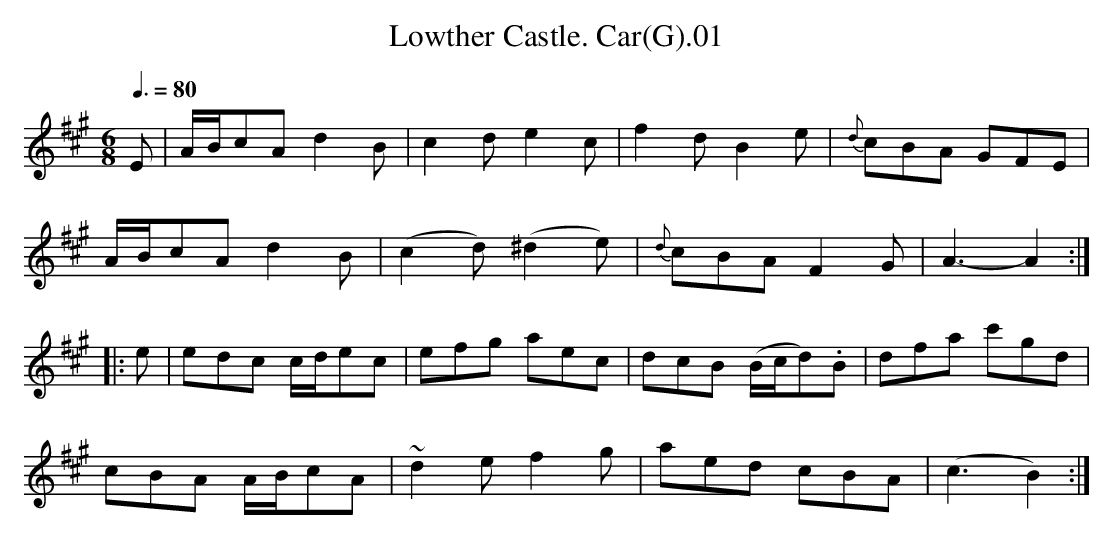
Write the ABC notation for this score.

X:1
T:Lowther Castle. Car(G).01
M:6/8
L:1/8
Q:3/8=80
K:A
E|A/B/cA d2B|c2d e2c|f2d B2e|{d}cBA GFE|
A/B/cA d2B|(c2d) (^d2e)|{d}cBA F2G|A3-A2:|
|:e|edc c/d/ec|efg aec|dcB (B/c/d).B|dfa c'gd|
cBA A/B/cA|~d2e f2g|aed cBA|(c3 B2):|
